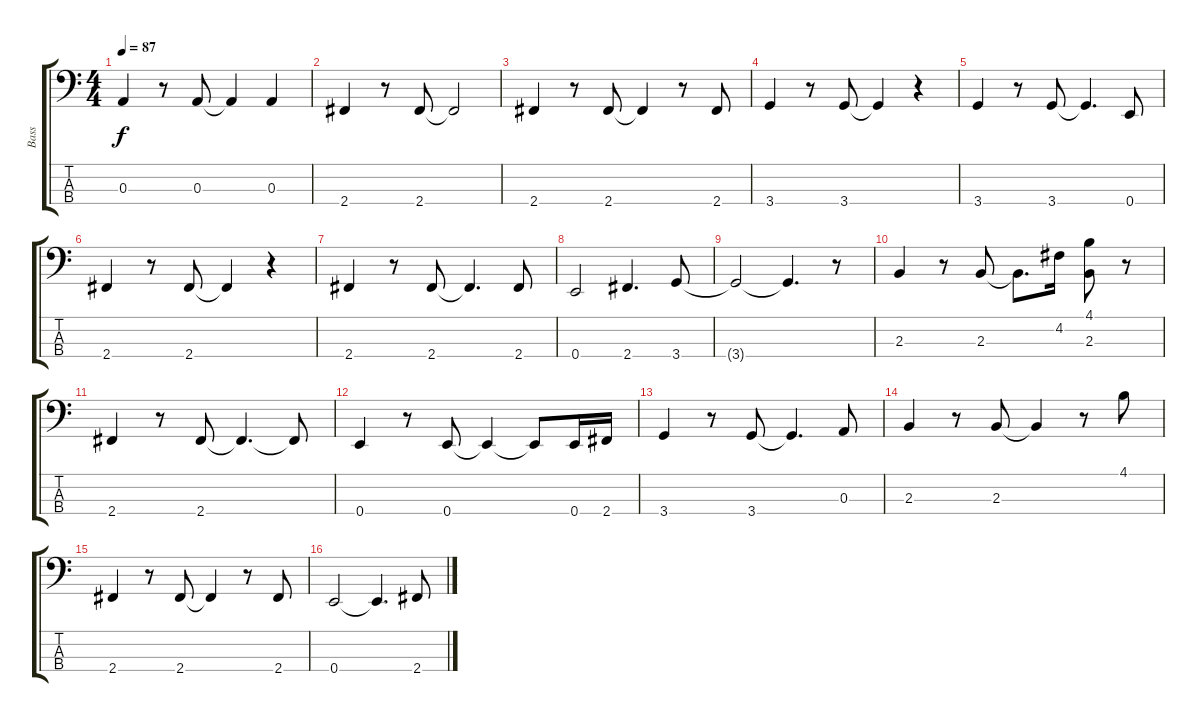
\track ("Bass" "Bass") {instrument electricbassfinger}
\staff {score tabs}
\tuning (G2 D2 A1 E1) {hide}
\ts (4 4)
\tempo 87
\clef f4
\ks c
0.3.4{dy f} r.8 0.3.8 0.3{t}.4 0.3.4 |
2.4.4 r.8 2.4.8 2.4{t}.2 |
2.4.4 r.8 2.4.8 2.4{t}.4 r.8 2.4.8 |
3.4.4 r.8 3.4.8 3.4{t}.4 r.4 |
3.4.4 r.8 3.4.8 3.4{t}.4{d} 0.4.8 |
2.4.4 r.8 2.4.8 2.4{t}.4 r.4 |
2.4.4 r.8 2.4.8 2.4{t}.4{d} 2.4.8 |
0.4.2 2.4.4{d} 3.4.8 |
3.4{t}.2 3.4{t}.4{d} r.8 |
2.3.4 r.8 2.3.8 2.3{t}.8{d} 4.2.16 (4.1 2.3).8 r.8 |
2.4.4 r.8 2.4.8 2.4{t}.4{d} 2.4{t}.8 |
0.4.4 r.8 0.4.8 0.4{t}.4 0.4{t}.8 0.4.16 2.4.16 |
3.4.4 r.8 3.4.8 3.4{t}.4{d} 0.3.8 |
2.3.4 r.8 2.3.8 2.3{t}.4 r.8 4.1.8 |
2.4.4 r.8 2.4.8 2.4{t}.4 r.8 2.4.8 |
0.4.2 0.4{t}.4{d} 2.4.8
